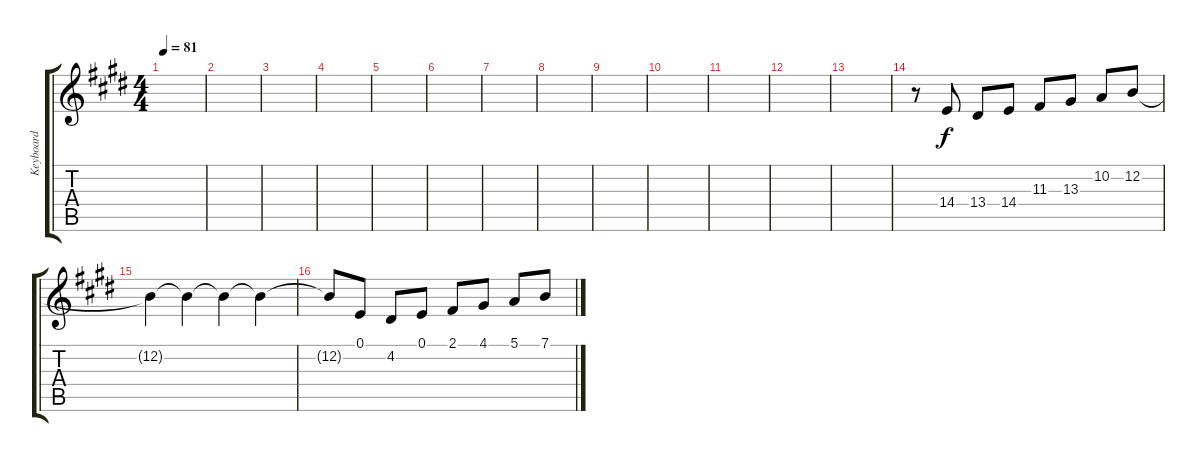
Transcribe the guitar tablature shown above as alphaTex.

\track ("Keyboard" "Keyboard") {instrument synthstrings1}
\staff {score tabs}
\tuning (E4 B3 G3 D3 A2 E2) {hide}
\ts (4 4)
\tempo 81
\clef g2
\ks e
|
|
|
|
|
|
|
|
|
|
|
|
|
r.8 14.4.8 13.4.8 14.4.8 11.3.8 13.3.8 10.2.8 12.2.8 |
12.2{t}.4 12.2{t}.4 12.2{t}.4 12.2{t}.4 |
12.2{t}.8 0.1.8 4.2.8 0.1.8 2.1.8 4.1.8 5.1.8 7.1.8
